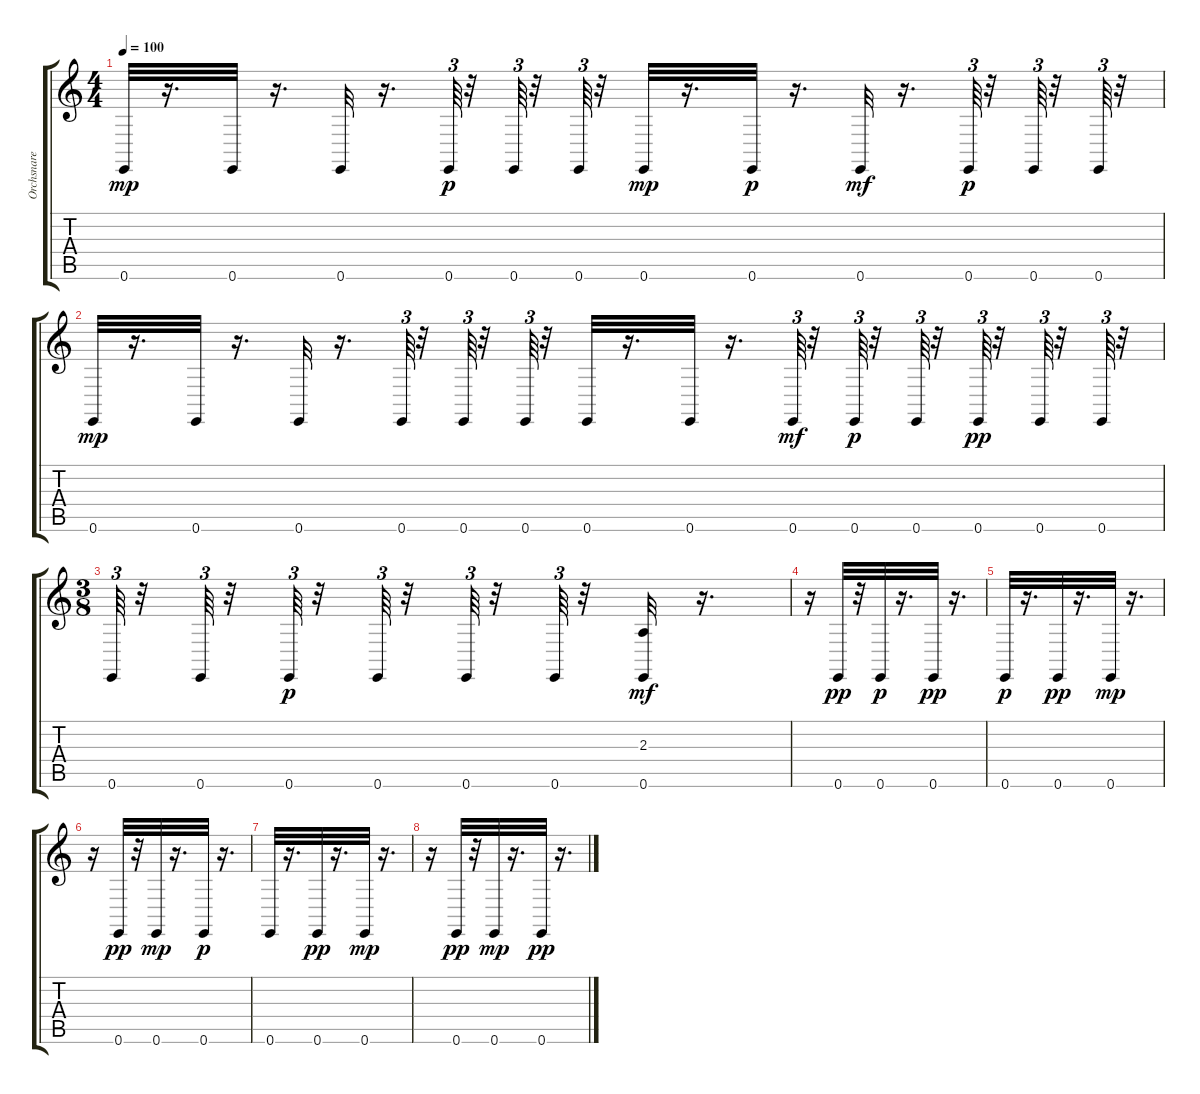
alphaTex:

\track ("Orchsnare" "Orchsnare") {instrument stringensemble1}
\staff {score tabs}
\tuning (E4 B3 G3 D3 A2 E2) {hide}
\ts (4 4)
\tempo 100
\clef g2
\ks c
0.6.32{dy mp} r.16{d} 0.6.32 r.16{d} 0.6.32 r.16{d} 0.6.64{tu (3 2) dy p} r.32 0.6.64{tu (3 2)} r.32 0.6.64{tu (3 2)} r.32 0.6.32{dy mp} r.16{d} 0.6.32{dy p} r.16{d} 0.6.32{dy mf} r.16{d} 0.6.64{tu (3 2) dy p} r.32 0.6.64{tu (3 2)} r.32 0.6.64{tu (3 2)} r.32 |
0.6.32{dy mp} r.16{d} 0.6.32 r.16{d} 0.6.32 r.16{d} 0.6.64{tu (3 2)} r.32 0.6.64{tu (3 2)} r.32 0.6.64{tu (3 2)} r.32 0.6.32 r.16{d} 0.6.32 r.16{d} 0.6.64{tu (3 2) dy mf} r.32 0.6.64{tu (3 2) dy p} r.32 0.6.64{tu (3 2)} r.32 0.6.64{tu (3 2) dy pp} r.32 0.6.64{tu (3 2)} r.32 0.6.64{tu (3 2)} r.32 |
\ts (3 8)
0.6.64{tu (3 2)} r.32 0.6.64{tu (3 2)} r.32 0.6.64{tu (3 2) dy p} r.32 0.6.64{tu (3 2)} r.32 0.6.64{tu (3 2)} r.32 0.6.64{tu (3 2)} r.32 (2.3 0.6).32{dy mf} r.16{d} |
r.16 0.6.32{dy pp} r.32 0.6.32{dy p} r.16{d} 0.6.32{dy pp} r.16{d} |
0.6.32{dy p} r.16{d} 0.6.32{dy pp} r.16{d} 0.6.32{dy mp} r.16{d} |
r.16 0.6.32{dy pp} r.32 0.6.32{dy mp} r.16{d} 0.6.32{dy p} r.16{d} |
0.6.32 r.16{d} 0.6.32{dy pp} r.16{d} 0.6.32{dy mp} r.16{d} |
r.16 0.6.32{dy pp} r.32 0.6.32{dy mp} r.16{d} 0.6.32{dy pp} r.16{d}
